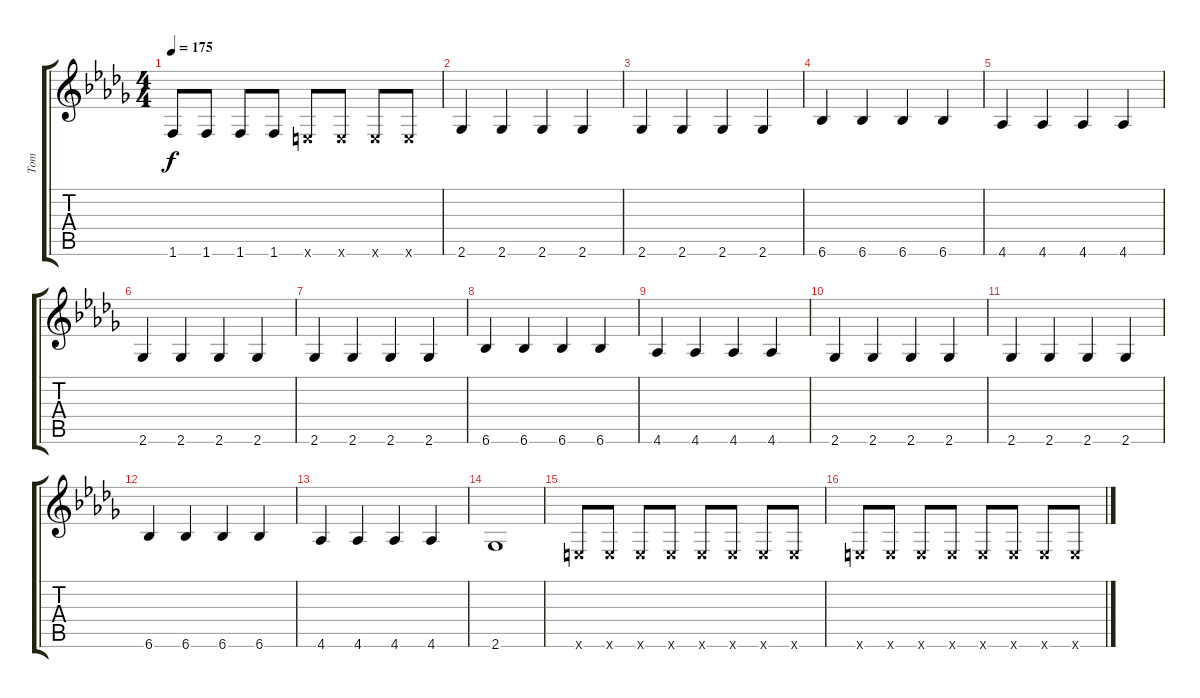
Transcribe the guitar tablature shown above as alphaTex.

\track ("Tom" "Tom") {instrument electricbassfinger}
\staff {score tabs}
\tuning (E4 B3 G3 D3 A2 E2) {hide}
\ts (4 4)
\tempo 175
\clef g2
\ks db
1.6.8{dy f} 1.6.8 1.6.8 1.6.8 0.6{x}.8 0.6{x}.8 0.6{x}.8 0.6{x}.8 |
2.6.4 2.6.4 2.6.4 2.6.4 |
2.6.4 2.6.4 2.6.4 2.6.4 |
6.6.4 6.6.4 6.6.4 6.6.4 |
4.6.4 4.6.4 4.6.4 4.6.4 |
2.6.4 2.6.4 2.6.4 2.6.4 |
2.6.4 2.6.4 2.6.4 2.6.4 |
6.6.4 6.6.4 6.6.4 6.6.4 |
4.6.4 4.6.4 4.6.4 4.6.4 |
2.6.4 2.6.4 2.6.4 2.6.4 |
2.6.4 2.6.4 2.6.4 2.6.4 |
6.6.4 6.6.4 6.6.4 6.6.4 |
4.6.4 4.6.4 4.6.4 4.6.4 |
2.6.1 |
0.6{x}.8 0.6{x}.8 0.6{x}.8 0.6{x}.8 0.6{x}.8 0.6{x}.8 0.6{x}.8 0.6{x}.8 |
0.6{x}.8 0.6{x}.8 0.6{x}.8 0.6{x}.8 0.6{x}.8 0.6{x}.8 0.6{x}.8 0.6{x}.8
